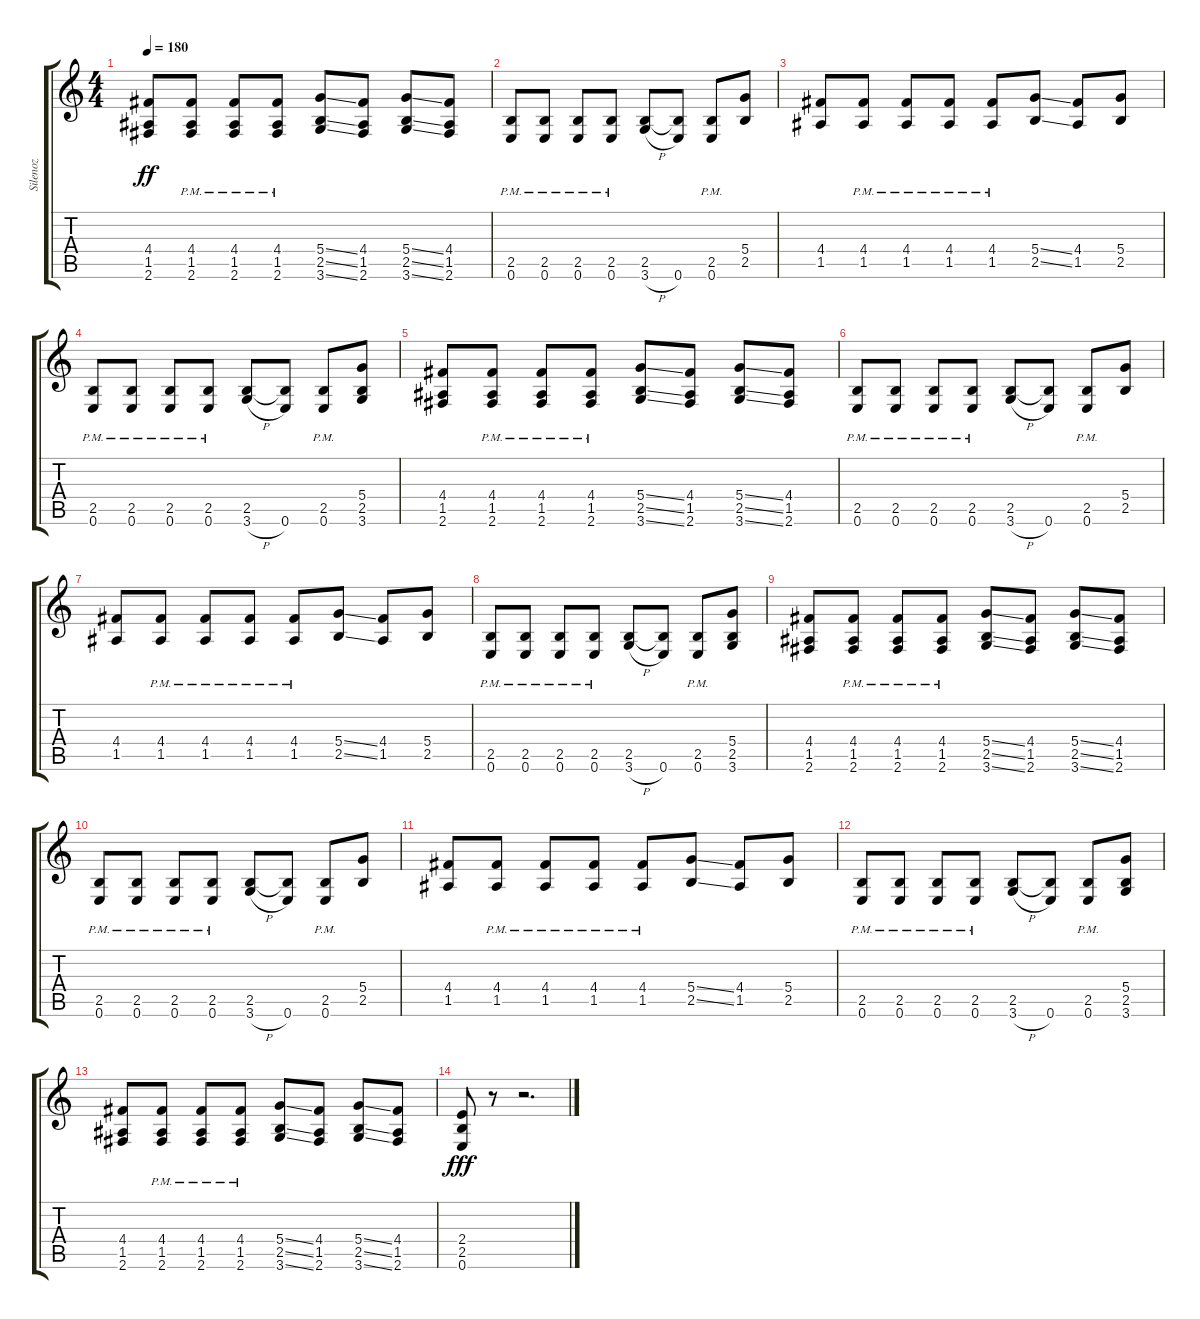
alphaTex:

\track ("Silenoz" "Silenoz") {instrument distortionguitar}
\staff {score tabs}
\tuning (E4 B3 G3 D3 A2 E2) {hide}
\ts (4 4)
\tempo 180
\clef g2
\ks c
(4.4 1.5 2.6).8{dy ff} (4.4{pm} 1.5{pm} 2.6{pm}).8 (4.4{pm} 1.5{pm} 2.6{pm}).8 (4.4{pm} 1.5{pm} 2.6{pm}).8 (5.4{ss} 2.5{ss} 3.6{ss}).8 (4.4 1.5 2.6).8 (5.4{ss} 2.5{ss} 3.6{ss}).8 (4.4 1.5 2.6).8 |
(2.5{pm} 0.6{pm}).8 (2.5{pm} 0.6{pm}).8 (2.5{pm} 0.6{pm}).8 (2.5{pm} 0.6{pm}).8 (2.5 3.6{h}).8 (2.5{t} 0.6).8 (2.5{pm} 0.6{pm}).8 (5.4 2.5).8 |
(4.4 1.5).8 (4.4{pm} 1.5{pm}).8 (4.4{pm} 1.5{pm}).8 (4.4{pm} 1.5{pm}).8 (4.4{pm} 1.5{pm}).8 (5.4{ss} 2.5{ss}).8 (4.4 1.5).8 (5.4 2.5).8 |
(2.5{pm} 0.6{pm}).8 (2.5{pm} 0.6{pm}).8 (2.5{pm} 0.6{pm}).8 (2.5{pm} 0.6{pm}).8 (2.5 3.6{h}).8 (2.5{t} 0.6).8 (2.5{pm} 0.6{pm}).8 (5.4 2.5 3.6).8 |
(4.4 1.5 2.6).8 (4.4{pm} 1.5{pm} 2.6{pm}).8 (4.4{pm} 1.5{pm} 2.6{pm}).8 (4.4{pm} 1.5{pm} 2.6{pm}).8 (5.4{ss} 2.5{ss} 3.6{ss}).8 (4.4 1.5 2.6).8 (5.4{ss} 2.5{ss} 3.6{ss}).8 (4.4 1.5 2.6).8 |
(2.5{pm} 0.6{pm}).8 (2.5{pm} 0.6{pm}).8 (2.5{pm} 0.6{pm}).8 (2.5{pm} 0.6{pm}).8 (2.5 3.6{h}).8 (2.5{t} 0.6).8 (2.5{pm} 0.6{pm}).8 (5.4 2.5).8 |
(4.4 1.5).8 (4.4{pm} 1.5{pm}).8 (4.4{pm} 1.5{pm}).8 (4.4{pm} 1.5{pm}).8 (4.4{pm} 1.5{pm}).8 (5.4{ss} 2.5{ss}).8 (4.4 1.5).8 (5.4 2.5).8 |
(2.5{pm} 0.6{pm}).8 (2.5{pm} 0.6{pm}).8 (2.5{pm} 0.6{pm}).8 (2.5{pm} 0.6{pm}).8 (2.5 3.6{h}).8 (2.5{t} 0.6).8 (2.5{pm} 0.6{pm}).8 (5.4 2.5 3.6).8 |
(4.4 1.5 2.6).8 (4.4{pm} 1.5{pm} 2.6{pm}).8 (4.4{pm} 1.5{pm} 2.6{pm}).8 (4.4{pm} 1.5{pm} 2.6{pm}).8 (5.4{ss} 2.5{ss} 3.6{ss}).8 (4.4 1.5 2.6).8 (5.4{ss} 2.5{ss} 3.6{ss}).8 (4.4 1.5 2.6).8 |
(2.5{pm} 0.6{pm}).8 (2.5{pm} 0.6{pm}).8 (2.5{pm} 0.6{pm}).8 (2.5{pm} 0.6{pm}).8 (2.5 3.6{h}).8 (2.5{t} 0.6).8 (2.5{pm} 0.6{pm}).8 (5.4 2.5).8 |
(4.4 1.5).8 (4.4{pm} 1.5{pm}).8 (4.4{pm} 1.5{pm}).8 (4.4{pm} 1.5{pm}).8 (4.4{pm} 1.5{pm}).8 (5.4{ss} 2.5{ss}).8 (4.4 1.5).8 (5.4 2.5).8 |
(2.5{pm} 0.6{pm}).8 (2.5{pm} 0.6{pm}).8 (2.5{pm} 0.6{pm}).8 (2.5{pm} 0.6{pm}).8 (2.5 3.6{h}).8 (2.5{t} 0.6).8 (2.5{pm} 0.6{pm}).8 (5.4 2.5 3.6).8 |
(4.4 1.5 2.6).8 (4.4{pm} 1.5{pm} 2.6{pm}).8 (4.4{pm} 1.5{pm} 2.6{pm}).8 (4.4{pm} 1.5{pm} 2.6{pm}).8 (5.4{ss} 2.5{ss} 3.6{ss}).8 (4.4 1.5 2.6).8 (5.4{ss} 2.5{ss} 3.6{ss}).8 (4.4 1.5 2.6).8 |
(2.4 2.5 0.6).8{dy fff} r.8 r.2{d}
